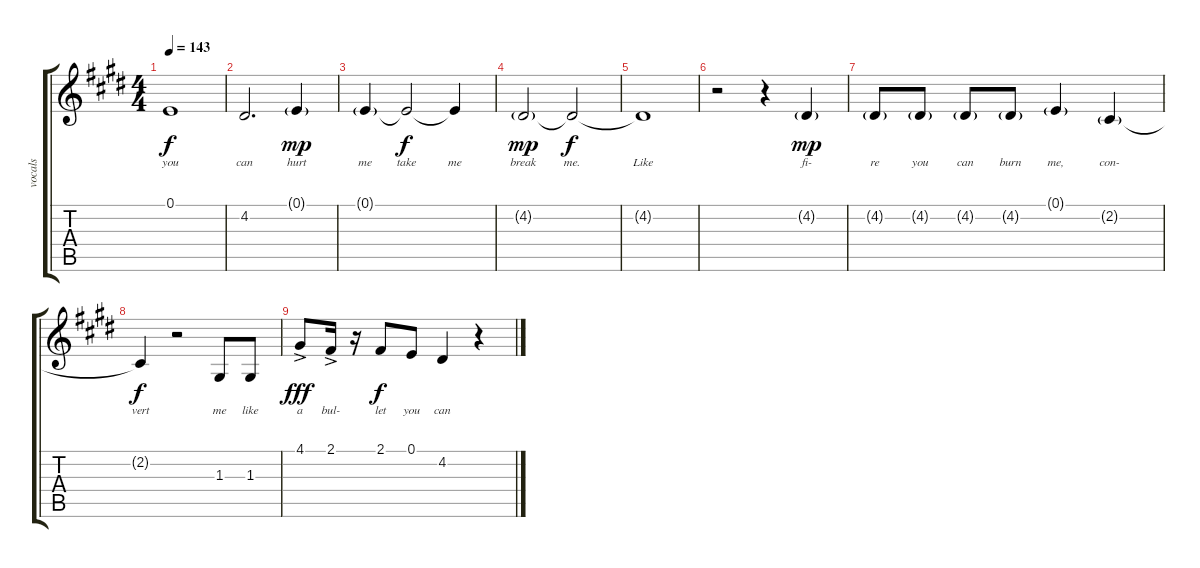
\track ("vocals" "vocals") {instrument bassoon}
\staff {score tabs}
\tuning (E4 B3 G3 D3 A2 E2) {hide}
\ts (4 4)
\tempo 143
\clef g2
\ks c#minor
0.1.1{lyrics (0 "you") lyrics (1 "") lyrics (2 "") lyrics (3 "") lyrics (4 "") dy f} |
4.2.2{d lyrics (0 "can") lyrics (1 "") lyrics (2 "") lyrics (3 "") lyrics (4 "")} 0.1{g}.4{lyrics (0 "hurt") lyrics (1 "") lyrics (2 "") lyrics (3 "") lyrics (4 "") dy mp} |
0.1{g}.4{lyrics (0 "me") lyrics (1 "") lyrics (2 "") lyrics (3 "") lyrics (4 "")} 0.1{t}.2{lyrics (0 "take") lyrics (1 "") lyrics (2 "") lyrics (3 "") lyrics (4 "") dy f} 0.1{t}.4{lyrics (0 "me") lyrics (1 "") lyrics (2 "") lyrics (3 "") lyrics (4 "")} |
4.2{g}.2{lyrics (0 "break") lyrics (1 "") lyrics (2 "") lyrics (3 "") lyrics (4 "") dy mp} 4.2{t}.2{lyrics (0 "me.") lyrics (1 "") lyrics (2 "") lyrics (3 "") lyrics (4 "") dy f} |
4.2{t}.1{lyrics (0 "Like") lyrics (1 "") lyrics (2 "") lyrics (3 "") lyrics (4 "")} |
r.2 r.4 4.2{g}.4{lyrics (0 "fi-") lyrics (1 "") lyrics (2 "") lyrics (3 "") lyrics (4 "") dy mp} |
4.2{g}.8{lyrics (0 "re") lyrics (1 "") lyrics (2 "") lyrics (3 "") lyrics (4 "")} 4.2{g}.8{lyrics (0 "you") lyrics (1 "") lyrics (2 "") lyrics (3 "") lyrics (4 "")} 4.2{g}.8{lyrics (0 "can") lyrics (1 "") lyrics (2 "") lyrics (3 "") lyrics (4 "")} 4.2{g}.8{lyrics (0 "burn") lyrics (1 "") lyrics (2 "") lyrics (3 "") lyrics (4 "")} 0.1{g}.4{lyrics (0 "me,") lyrics (1 "") lyrics (2 "") lyrics (3 "") lyrics (4 "")} 2.2{g}.4{lyrics (0 "con-") lyrics (1 "") lyrics (2 "") lyrics (3 "") lyrics (4 "")} |
2.2{t}.4{lyrics (0 "vert") lyrics (1 "") lyrics (2 "") lyrics (3 "") lyrics (4 "") dy f} r.2 1.3.8{lyrics (0 "me") lyrics (1 "") lyrics (2 "") lyrics (3 "") lyrics (4 "")} 1.3.8{lyrics (0 "like") lyrics (1 "") lyrics (2 "") lyrics (3 "") lyrics (4 "")} |
4.1{ac}.8{lyrics (0 "a") lyrics (1 "") lyrics (2 "") lyrics (3 "") lyrics (4 "") dy fff} 2.1{ac}.16{lyrics (0 "bul-") lyrics (1 "") lyrics (2 "") lyrics (3 "") lyrics (4 "")} r.16 2.1.8{lyrics (0 "let") lyrics (1 "") lyrics (2 "") lyrics (3 "") lyrics (4 "") dy f} 0.1.8{lyrics (0 "you") lyrics (1 "") lyrics (2 "") lyrics (3 "") lyrics (4 "")} 4.2.4{lyrics (0 "can") lyrics (1 "") lyrics (2 "") lyrics (3 "") lyrics (4 "")} r.4
